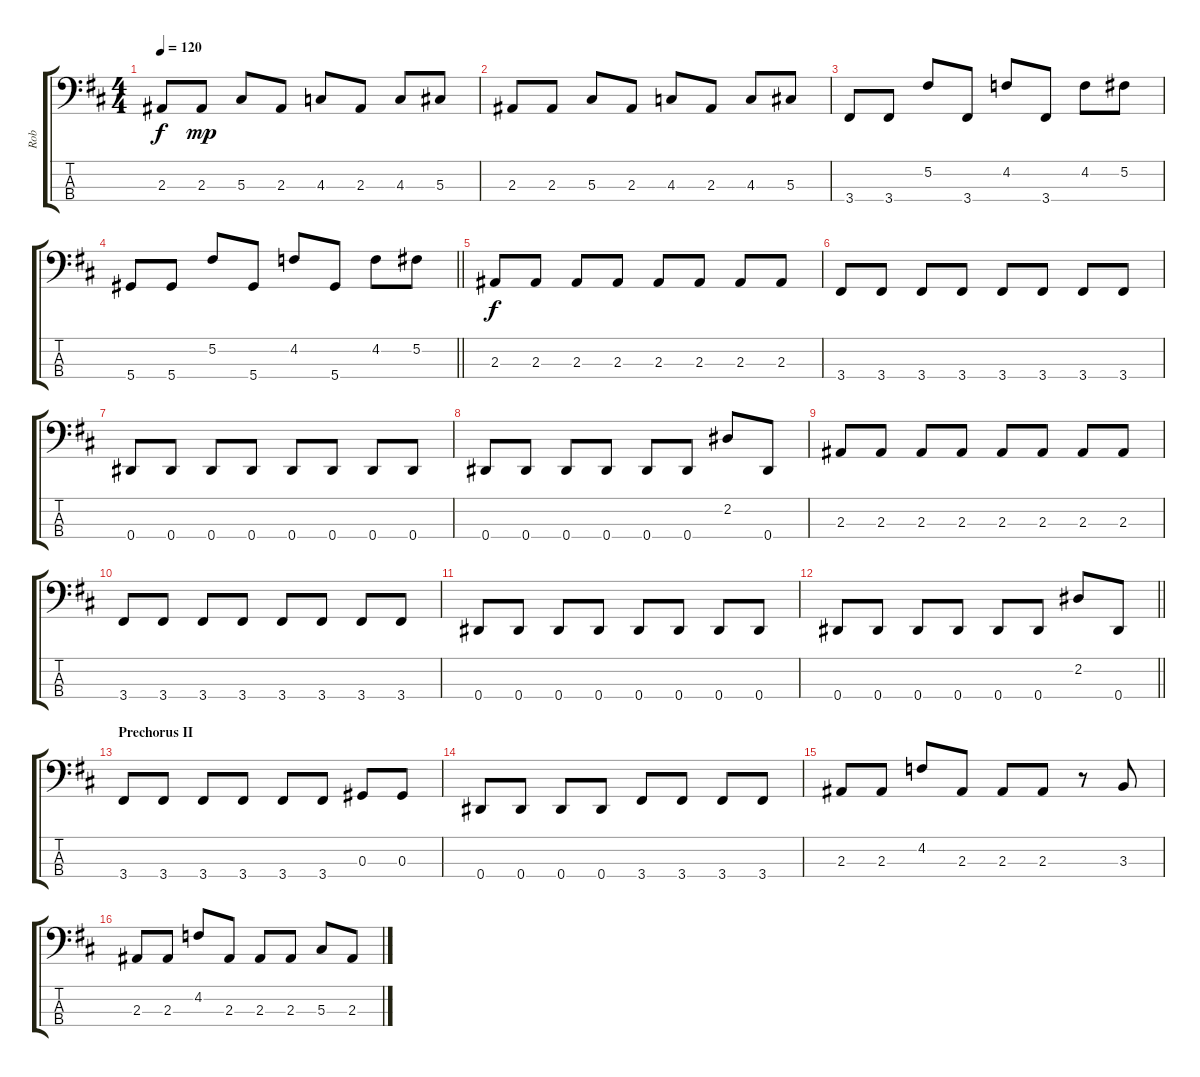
\track ("Rob" "Rob") {instrument electricbassfinger}
\staff {score tabs}
\tuning (Gb2 Db2 Ab1 Eb1) {hide}
\ts (4 4)
\tempo 120
\clef f4
\ks bminor
2.3.8{dy f} 2.3.8{dy mp} 5.3.8 2.3.8 4.3.8 2.3.8 4.3.8 5.3.8 |
2.3.8 2.3.8 5.3.8 2.3.8 4.3.8 2.3.8 4.3.8 5.3.8 |
3.4.8 3.4.8 5.2.8 3.4.8 4.2.8 3.4.8 4.2.8 5.2.8 |
\barLineRight lightlight
5.4.8 5.4.8 5.2.8 5.4.8 4.2.8 5.4.8 4.2.8 5.2.8 |
2.3.8{dy f} 2.3.8 2.3.8 2.3.8 2.3.8 2.3.8 2.3.8 2.3.8 |
3.4.8 3.4.8 3.4.8 3.4.8 3.4.8 3.4.8 3.4.8 3.4.8 |
0.4.8 0.4.8 0.4.8 0.4.8 0.4.8 0.4.8 0.4.8 0.4.8 |
0.4.8 0.4.8 0.4.8 0.4.8 0.4.8 0.4.8 2.2.8 0.4.8 |
2.3.8 2.3.8 2.3.8 2.3.8 2.3.8 2.3.8 2.3.8 2.3.8 |
3.4.8 3.4.8 3.4.8 3.4.8 3.4.8 3.4.8 3.4.8 3.4.8 |
0.4.8 0.4.8 0.4.8 0.4.8 0.4.8 0.4.8 0.4.8 0.4.8 |
\barLineRight lightlight
0.4.8 0.4.8 0.4.8 0.4.8 0.4.8 0.4.8 2.2.8 0.4.8 |
\section ("" "Prechorus II")
3.4.8 3.4.8 3.4.8 3.4.8 3.4.8 3.4.8 0.3.8 0.3.8 |
0.4.8 0.4.8 0.4.8 0.4.8 3.4.8 3.4.8 3.4.8 3.4.8 |
2.3.8 2.3.8 4.2.8 2.3.8 2.3.8 2.3.8 r.8 3.3.8 |
2.3.8 2.3.8 4.2.8 2.3.8 2.3.8 2.3.8 5.3.8 2.3.8
